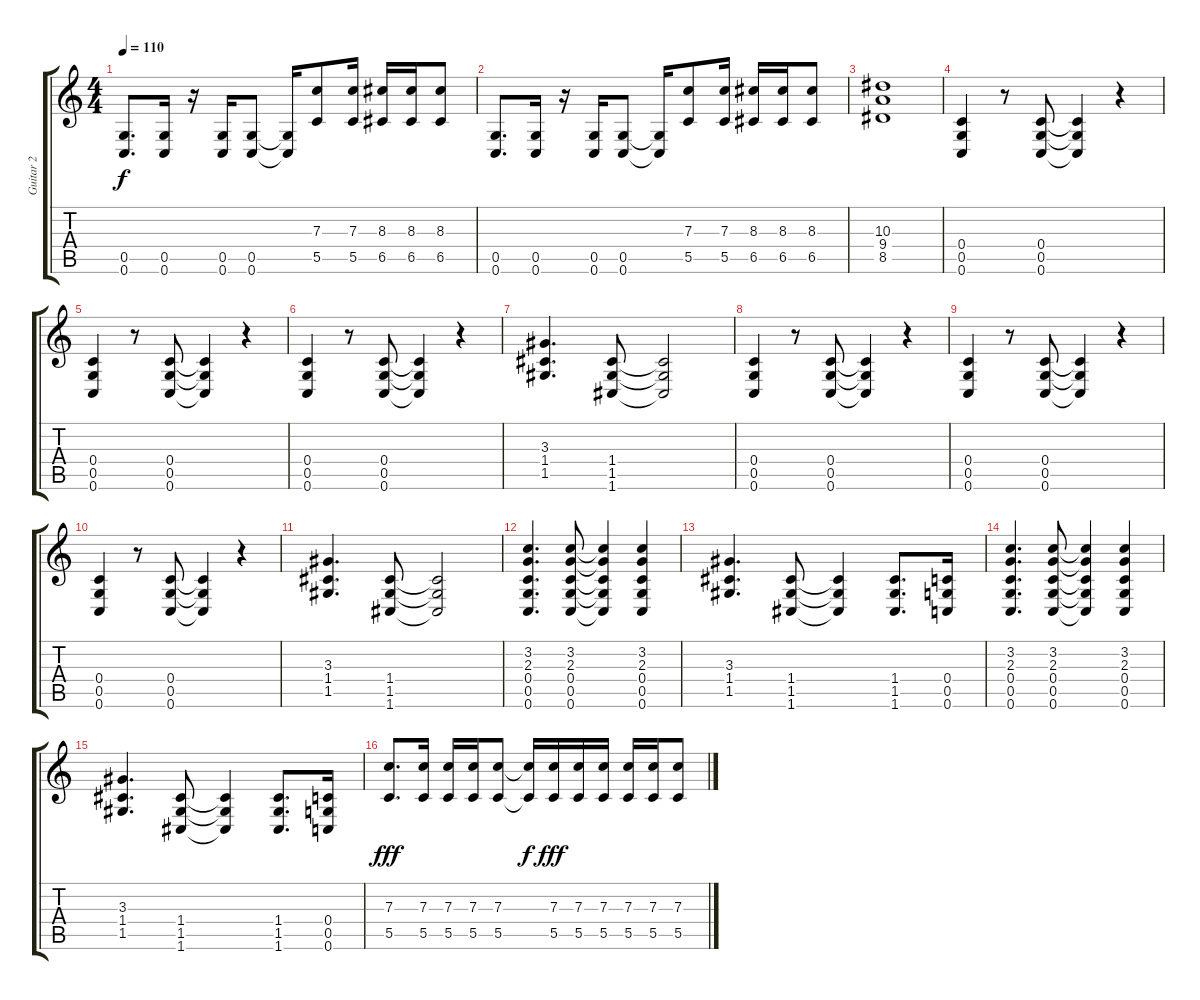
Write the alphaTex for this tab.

\track ("Guitar 2" "Guitar 2") {instrument overdrivenguitar}
\staff {score tabs}
\tuning (D4 A3 F3 C3 G2 C2) {hide}
\ts (4 4)
\tempo 110
\clef g2
\ks c
(0.5 0.6).8{d dy f} (0.5 0.6).16 r.16 (0.5 0.6).16 (0.5 0.6).8 (0.5{t} 0.6{t}).16 (7.3 5.5).8 (7.3 5.5).16 (8.3 6.5).16 (8.3 6.5).16 (8.3 6.5).8 |
(0.5 0.6).8{d} (0.5 0.6).16 r.16 (0.5 0.6).16 (0.5 0.6).8 (0.5{t} 0.6{t}).16 (7.3 5.5).8 (7.3 5.5).16 (8.3 6.5).16 (8.3 6.5).16 (8.3 6.5).8 |
(10.3 9.4 8.5).1 |
(0.4 0.5 0.6).4 r.8 (0.4 0.5 0.6).8 (0.4{t} 0.5{t} 0.6{t}).4 r.4 |
(0.4 0.5 0.6).4 r.8 (0.4 0.5 0.6).8 (0.4{t} 0.5{t} 0.6{t}).4 r.4 |
(0.4 0.5 0.6).4 r.8 (0.4 0.5 0.6).8 (0.4{t} 0.5{t} 0.6{t}).4 r.4 |
(3.3 1.4 1.5).4{d} (1.4 1.5 1.6).8 (1.4{t} 1.5{t} 1.6{t}).2 |
(0.4 0.5 0.6).4 r.8 (0.4 0.5 0.6).8 (0.4{t} 0.5{t} 0.6{t}).4 r.4 |
(0.4 0.5 0.6).4 r.8 (0.4 0.5 0.6).8 (0.4{t} 0.5{t} 0.6{t}).4 r.4 |
(0.4 0.5 0.6).4 r.8 (0.4 0.5 0.6).8 (0.4{t} 0.5{t} 0.6{t}).4 r.4 |
(3.3 1.4 1.5).4{d} (1.4 1.5 1.6).8 (1.4{t} 1.5{t} 1.6{t}).2 |
(3.2 2.3 0.4 0.5 0.6).4{d} (3.2 2.3 0.4 0.5 0.6).8 (3.2{t} 2.3{t} 0.4{t} 0.5{t} 0.6{t}).4 (3.2 2.3 0.4 0.5 0.6).4 |
(3.3 1.4 1.5).4{d} (1.4 1.5 1.6).8 (1.4{t} 1.5{t} 1.6{t}).4 (1.4 1.5 1.6).8{d} (0.4 0.5 0.6).16 |
(3.2 2.3 0.4 0.5 0.6).4{d} (3.2 2.3 0.4 0.5 0.6).8 (3.2{t} 2.3{t} 0.4{t} 0.5{t} 0.6{t}).4 (3.2 2.3 0.4 0.5 0.6).4 |
(3.3 1.4 1.5).4{d} (1.4 1.5 1.6).8 (1.4{t} 1.5{t} 1.6{t}).4 (1.4 1.5 1.6).8{d} (0.4 0.5 0.6).16 |
(7.3 5.5).8{d dy fff} (7.3 5.5).16 (7.3 5.5).16 (7.3 5.5).16 (7.3 5.5).8 (7.3{t} 5.5{t}).16{dy f} (7.3 5.5).16{dy fff} (7.3 5.5).16 (7.3 5.5).16 (7.3 5.5).16 (7.3 5.5).16 (7.3 5.5).8
